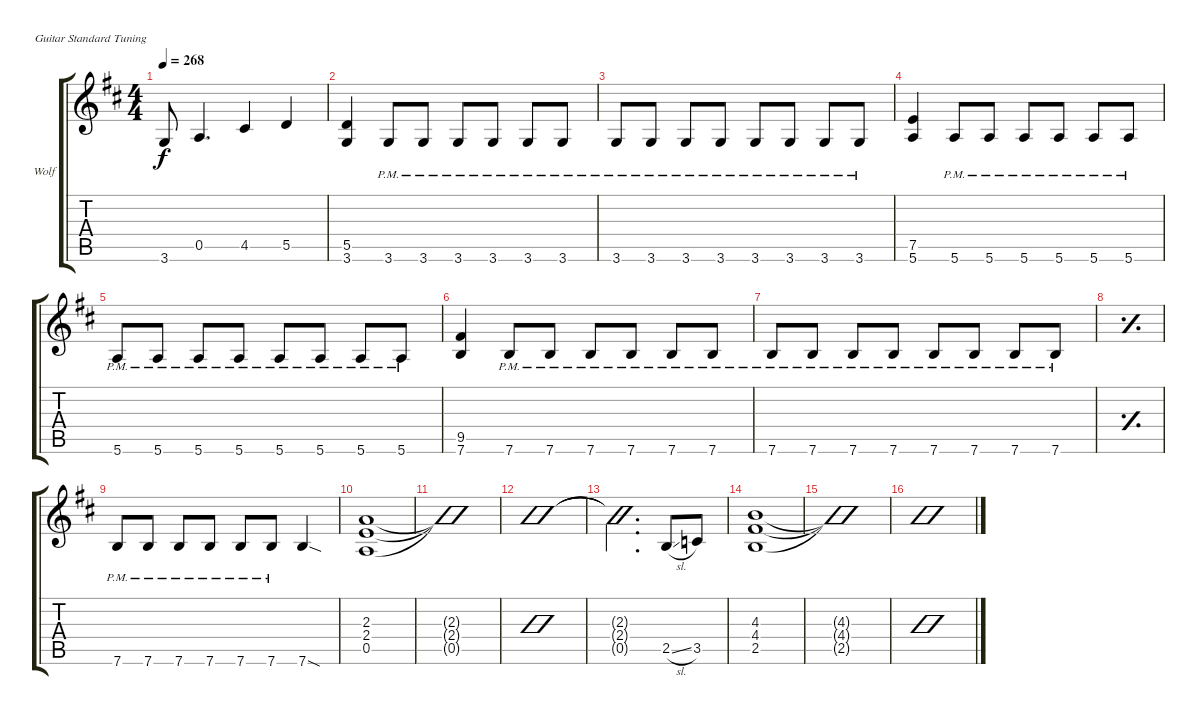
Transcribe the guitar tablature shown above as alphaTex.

\defaultSystemsLayout 4
\bracketExtendMode groupsimilarinstruments
\firstSystemTrackNameOrientation horizontal
\otherSystemsTrackNameOrientation horizontal
\track ("Wolf Hoffmann (2)" "Wolf") {instrument distortionguitar}
\staff {score tabs}
\tuning (E4 B3 G3 D3 A2 E2)
\ts (4 4)
\tempo 268
\clef g2
\ks d
3.6{t}.8{dy f} 0.5.4{d} 4.5.4 5.5.4 |
(3.6 5.5).4 3.6{pm}.8 3.6{pm}.8 3.6{pm}.8 3.6{pm}.8 3.6{pm}.8 3.6{pm}.8 |
3.6{pm}.8 3.6{pm}.8 3.6{pm}.8 3.6{pm}.8 3.6{pm}.8 3.6{pm}.8 3.6{pm}.8 3.6{pm}.8 |
(5.6 7.5).4 5.6{pm}.8 5.6{pm}.8 5.6{pm}.8 5.6{pm}.8 5.6{pm}.8 5.6{pm}.8 |
5.6{pm}.8 5.6{pm}.8 5.6{pm}.8 5.6{pm}.8 5.6{pm}.8 5.6{pm}.8 5.6{pm}.8 5.6{pm}.8 |
(7.6 9.5).4 7.6{pm}.8 7.6{pm}.8 7.6{pm}.8 7.6{pm}.8 7.6{pm}.8 7.6{pm}.8 |
7.6{pm}.8 7.6{pm}.8 7.6{pm}.8 7.6{pm}.8 7.6{pm}.8 7.6{pm}.8 7.6{pm}.8 7.6{pm}.8 |
\simile simple
|
\simile none
7.6{pm}.8 7.6{pm}.8 7.6{pm}.8 7.6{pm}.8 7.6{pm}.8 7.6{pm}.8 7.6{sod}.4 |
(0.5 2.4 2.3).1 |
(2.3{t} 2.4{t} 0.5{t}).1{slashed} |
(0.5 2.4 2.3).1{slashed} |
(2.3{t} 2.4{t} 0.5{t}).2{d slashed} 2.5{sl}.8 3.5.8 |
(2.5 4.4 4.3).1 |
(4.3{t} 4.4{t} 2.5{t}).1{slashed} |
(2.5 4.4 4.3).1{slashed}
